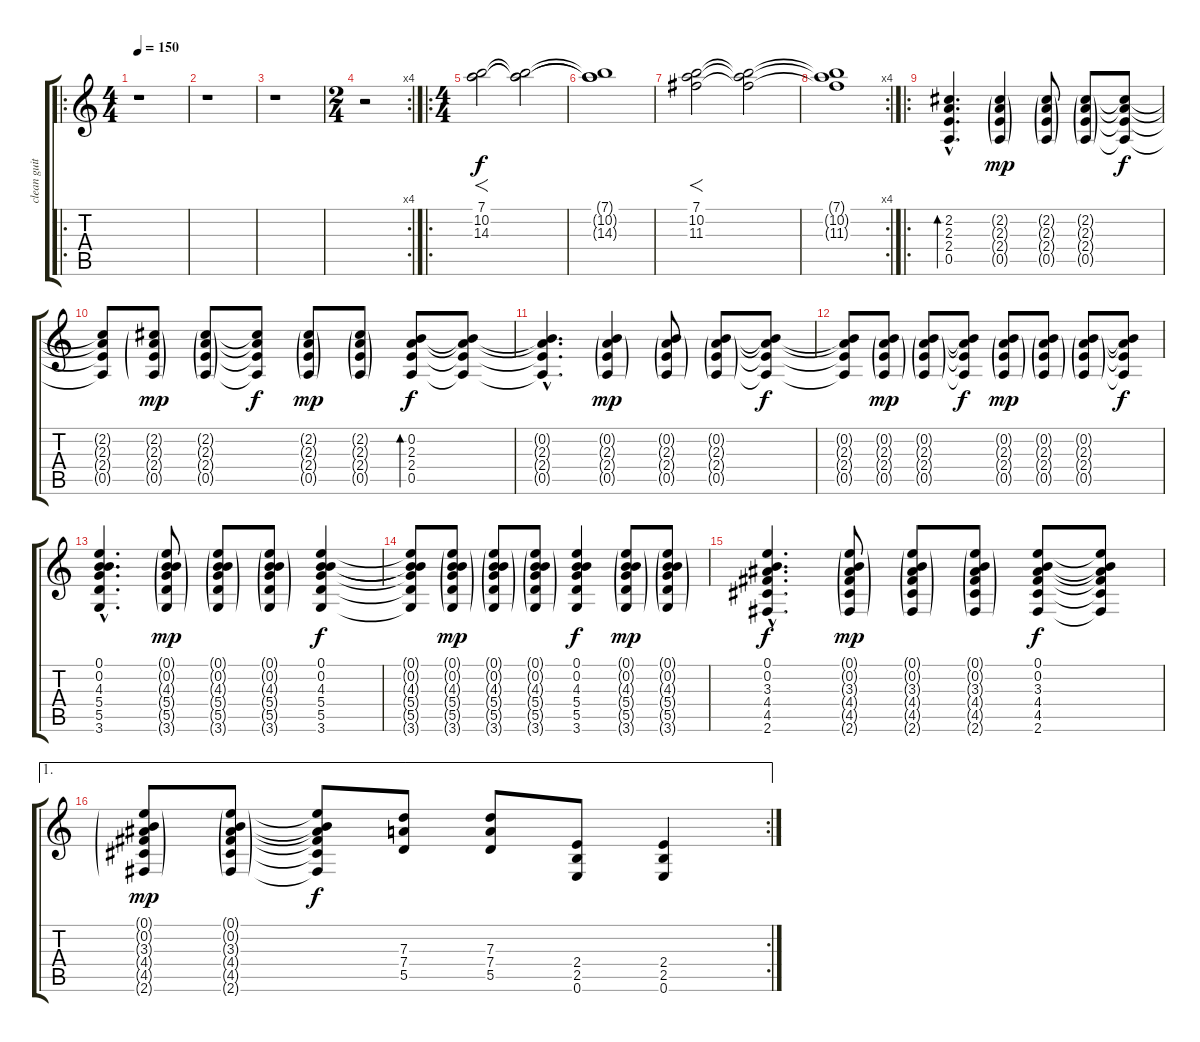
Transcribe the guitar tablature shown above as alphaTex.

\track ("clean guitar" "clean guit") {instrument electricguitarjazz}
\staff {score tabs}
\tuning (E4 B3 G3 D3 A2 E2) {hide}
\ro
\ts (4 4)
\tempo 150
\clef g2
\ks c
r.1{dy f} |
r.1 |
r.1 |
\rc 4
\ts (2 4)
r.2 |
\ro
\ts (4 4)
(7.1 10.2 14.3).2{f} (7.1{t} 10.2{t} 14.3{t}).2 |
(7.1{t} 10.2{t} 14.3{t}).1 |
(7.1 10.2 11.3).2{f} (7.1{t} 10.2{t} 11.3{t}).2 |
\rc 4
(7.1{t} 10.2{t} 11.3{t}).1 |
\ro
(2.2{hac} 2.3{hac} 2.4{hac} 0.5{hac}).4{d bd 30} (2.2{g} 2.3{g} 2.4{g} 0.5{g}).4{dy mp} (2.2{g} 2.3{g} 2.4{g} 0.5{g}).8 (2.2{g} 2.3{g} 2.4{g} 0.5{g}).8 (2.2{t} 2.3{t} 2.4{t} 0.5{t}).8{dy f} |
(2.2{t} 2.3{t} 2.4{t} 0.5{t}).8 (2.2{g} 2.3{g} 2.4{g} 0.5{g}).8{dy mp} (2.2{g} 2.3{g} 2.4{g} 0.5{g}).8 (2.2{t} 2.3{t} 2.4{t} 0.5{t}).8{dy f} (2.2{g} 2.3{g} 2.4{g} 0.5{g}).8{dy mp} (2.2{g} 2.3{g} 2.4{g} 0.5{g}).8 (0.2 2.3 2.4 0.5).8{bd 30 dy f} (0.2{t} 2.3{t} 2.4{t} 0.5{t}).8 |
(0.2{hac t} 2.3{hac t} 2.4{hac t} 0.5{hac t}).4{d} (0.2{g} 2.3{g} 2.4{g} 0.5{g}).4{dy mp} (0.2{g} 2.3{g} 2.4{g} 0.5{g}).8 (0.2{g} 2.3{g} 2.4{g} 0.5{g}).8 (0.2{t} 2.3{t} 2.4{t} 0.5{t}).8{dy f} |
(0.2{t} 2.3{t} 2.4{t} 0.5{t}).8 (0.2{g} 2.3{g} 2.4{g} 0.5{g}).8{dy mp} (0.2{g} 2.3{g} 2.4{g} 0.5{g}).8 (0.2{t} 2.3{t} 2.4{t} 0.5{t}).8{dy f} (0.2{g} 2.3{g} 2.4{g} 0.5{g}).8{dy mp} (0.2{g} 2.3{g} 2.4{g} 0.5{g}).8 (0.2{g} 2.3{g} 2.4{g} 0.5{g}).8 (0.2{t} 2.3{t} 2.4{t} 0.5{t}).8{dy f} |
(0.1{hac} 0.2{hac} 4.3{hac} 5.4{hac} 5.5{hac} 3.6{hac}).4{d} (0.1{g} 0.2{g} 4.3{g} 5.4{g} 5.5{g} 3.6{g}).8{dy mp} (0.1{g} 0.2{g} 4.3{g} 5.4{g} 5.5{g} 3.6{g}).8 (0.1{g} 0.2{g} 4.3{g} 5.4{g} 5.5{g} 3.6{g}).8 (0.1 0.2 4.3 5.4 5.5 3.6).4{dy f} |
(0.1{t} 0.2{t} 4.3{t} 5.4{t} 5.5{t} 3.6{t}).8 (0.1{g} 0.2{g} 4.3{g} 5.4{g} 5.5{g} 3.6{g}).8{dy mp} (0.1{g} 0.2{g} 4.3{g} 5.4{g} 5.5{g} 3.6{g}).8 (0.1{g} 0.2{g} 4.3{g} 5.4{g} 5.5{g} 3.6{g}).8 (0.1 0.2 4.3 5.4 5.5 3.6).4{dy f} (0.1{g} 0.2{g} 4.3{g} 5.4{g} 5.5{g} 3.6{g}).8{dy mp} (0.1{g} 0.2{g} 4.3{g} 5.4{g} 5.5{g} 3.6{g}).8 |
(0.1{hac} 0.2{hac} 3.3{hac} 4.4{hac} 4.5{hac} 2.6{hac}).4{d dy f} (0.1{g} 0.2{g} 3.3{g} 4.4{g} 4.5{g} 2.6{g}).8{dy mp} (0.1{g} 0.2{g} 3.3{g} 4.4{g} 4.5{g} 2.6{g}).8 (0.1{g} 0.2{g} 3.3{g} 4.4{g} 4.5{g} 2.6{g}).8 (0.1 0.2 3.3 4.4 4.5 2.6).8{dy f} (0.1{t} 0.2{t} 3.3{t} 4.4{t} 4.5{t} 2.6{t}).8 |
\ae 1
\rc 2
(0.1{g} 0.2{g} 3.3{g} 4.4{g} 4.5{g} 2.6{g}).8{dy mp} (0.1{g} 0.2{g} 3.3{g} 4.4{g} 4.5{g} 2.6{g}).8 (0.1{t} 0.2{t} 3.3{t} 4.4{t} 4.5{t} 2.6{t}).8{dy f} (7.3 7.4 5.5).8 (7.3 7.4 5.5).8 (2.4 2.5 0.6).8 (2.4 2.5 0.6).4
